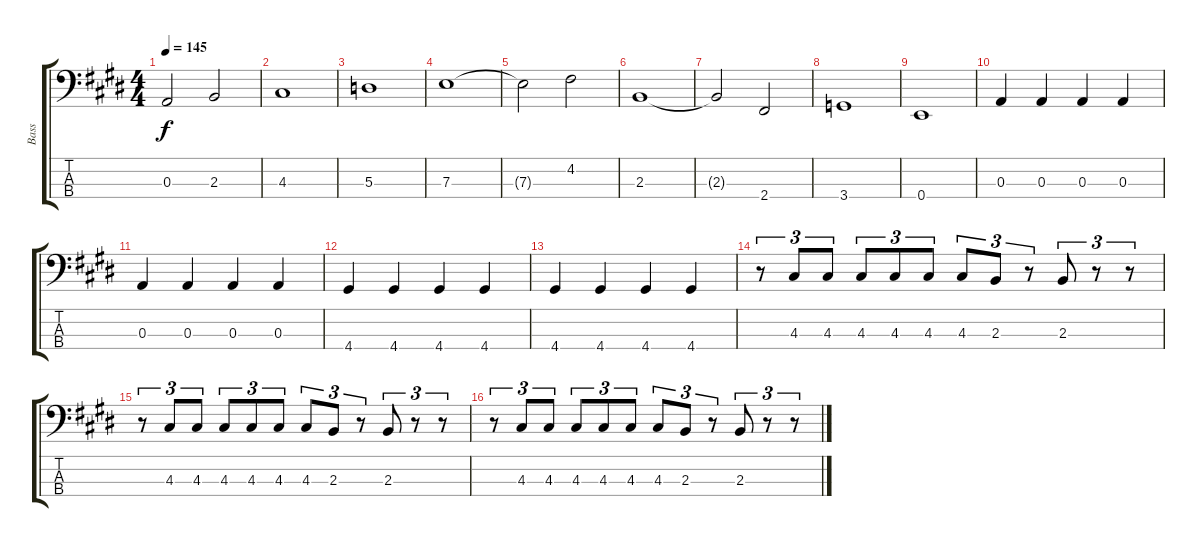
\track ("Bass" "Bass") {solo instrument electricbassfinger}
\staff {score tabs}
\tuning (G2 D2 A1 E1) {hide}
\ts (4 4)
\tempo 145
\clef f4
\ks e
0.3{t}.2{dy f} 2.3.2 |
4.3.1 |
5.3.1 |
7.3.1 |
7.3{t}.2 4.2.2 |
2.3.1 |
2.3{t}.2 2.4.2 |
3.4.1 |
0.4.1 |
0.3.4 0.3.4 0.3.4 0.3.4 |
0.3.4 0.3.4 0.3.4 0.3.4 |
4.4.4 4.4.4 4.4.4 4.4.4 |
4.4.4 4.4.4 4.4.4 4.4.4 |
r.8{tu (3 2)} 4.3.8{tu (3 2)} 4.3.8{tu (3 2)} 4.3.8{tu (3 2)} 4.3.8{tu (3 2)} 4.3.8{tu (3 2)} 4.3.8{tu (3 2)} 2.3.8{tu (3 2)} r.8{tu (3 2)} 2.3.8{tu (3 2)} r.8{tu (3 2)} r.8{tu (3 2)} |
r.8{tu (3 2)} 4.3.8{tu (3 2)} 4.3.8{tu (3 2)} 4.3.8{tu (3 2)} 4.3.8{tu (3 2)} 4.3.8{tu (3 2)} 4.3.8{tu (3 2)} 2.3.8{tu (3 2)} r.8{tu (3 2)} 2.3.8{tu (3 2)} r.8{tu (3 2)} r.8{tu (3 2)} |
r.8{tu (3 2)} 4.3.8{tu (3 2)} 4.3.8{tu (3 2)} 4.3.8{tu (3 2)} 4.3.8{tu (3 2)} 4.3.8{tu (3 2)} 4.3.8{tu (3 2)} 2.3.8{tu (3 2)} r.8{tu (3 2)} 2.3.8{tu (3 2)} r.8{tu (3 2)} r.8{tu (3 2)}
